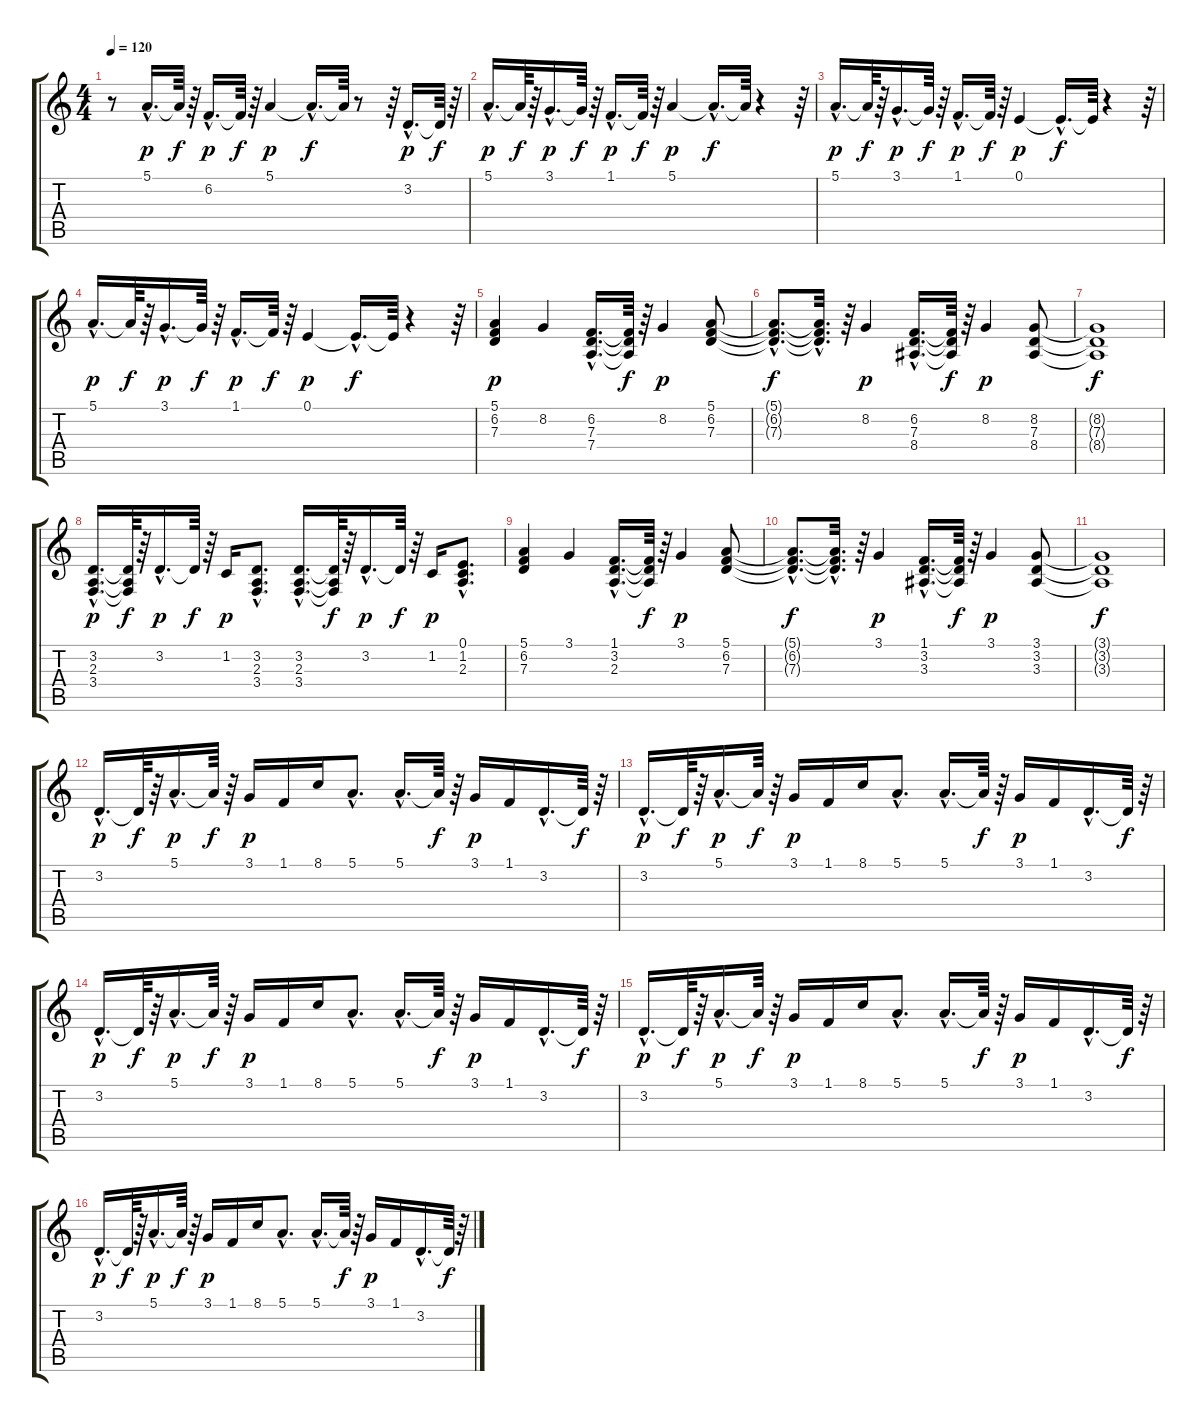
\track "" {instrument synthstrings2}
\staff {score tabs}
\tuning (E4 B3 G3 D3 A2 E2) {hide}
\ts (4 4)
\tempo 120
\clef g2
\ks c
r.8{dy f} 5.1{hac}.16{d dy p} 5.1{t}.64{dy f} r.64 6.2{hac}.16{d dy p} 6.2{t}.64{dy f} r.64 5.1.4{dy p} 5.1{hac t}.16{d dy f} 5.1{t}.64 r.8 r.64 3.2{hac}.16{d dy p} 3.2{t}.64{dy f} r.64 |
5.1{hac}.16{d dy p} 5.1{t}.64{dy f} r.64 3.1{hac}.16{d dy p} 3.1{t}.64{dy f} r.64 1.1{hac}.16{d dy p} 1.1{t}.64{dy f} r.64 5.1.4{dy p} 5.1{hac t}.16{d dy f} 5.1{t}.64 r.4 r.64 |
5.1{hac}.16{d dy p} 5.1{t}.64{dy f} r.64 3.1{hac}.16{d dy p} 3.1{t}.64{dy f} r.64 1.1{hac}.16{d dy p} 1.1{t}.64{dy f} r.64 0.1.4{dy p} 0.1{hac t}.16{d dy f} 0.1{t}.64 r.4 r.64 |
5.1{hac}.16{d dy p} 5.1{t}.64{dy f} r.64 3.1{hac}.16{d dy p} 3.1{t}.64{dy f} r.64 1.1{hac}.16{d dy p} 1.1{t}.64{dy f} r.64 0.1.4{dy p} 0.1{hac t}.16{d dy f} 0.1{t}.64 r.4 r.64 |
(5.1 6.2 7.3).4{dy p} 8.2.4 (6.2{hac} 7.3{hac} 7.4{hac}).16{d} (6.2{t} 7.3{t} 7.4{t}).64{dy f} r.64 8.2.4{dy p} (5.1 6.2 7.3).8 |
(5.1{hac t} 6.2{hac t} 7.3{hac t}).8{d dy f} (5.1{hac t} 6.2{hac t} 7.3{hac t}).32{d} r.64 8.2.4{dy p} (6.2{hac} 7.3{hac} 8.4{hac}).16{d} (6.2{t} 7.3{t} 8.4{t}).64{dy f} r.64 8.2.4{dy p} (8.2 7.3 8.4).8 |
(8.2{t} 7.3{t} 8.4{t}).1{dy f} |
(3.2{hac} 2.3{hac} 3.4{hac}).16{d dy p} (3.2{t} 2.3{t} 3.4{t}).64{dy f} r.64 3.2{hac}.16{d dy p} 3.2{t}.64{dy f} r.64 1.2.16{dy p} (3.2{hac} 2.3{hac} 3.4{hac}).8{d} (3.2{hac} 2.3{hac} 3.4{hac}).16{d} (3.2{t} 2.3{t} 3.4{t}).64{dy f} r.64 3.2{hac}.16{d dy p} 3.2{t}.64{dy f} r.64 1.2.16{dy p} (0.1{hac} 1.2{hac} 2.3{hac}).8{d} |
(5.1 6.2 7.3).4 3.1.4 (1.1{hac} 3.2{hac} 2.3{hac}).16{d} (1.1{t} 3.2{t} 2.3{t}).64{dy f} r.64 3.1.4{dy p} (5.1 6.2 7.3).8 |
(5.1{hac t} 6.2{hac t} 7.3{hac t}).8{d dy f} (5.1{hac t} 6.2{hac t} 7.3{hac t}).32{d} r.64 3.1.4{dy p} (1.1{hac} 3.2{hac} 3.3{hac}).16{d} (1.1{t} 3.2{t} 3.3{t}).64{dy f} r.64 3.1.4{dy p} (3.1 3.2 3.3).8 |
(3.1{t} 3.2{t} 3.3{t}).1{dy f} |
3.2{hac}.16{d dy p} 3.2{t}.64{dy f} r.64 5.1{hac}.16{d dy p} 5.1{t}.64{dy f} r.64 3.1.16{dy p} 1.1.16 8.1.16 5.1{hac}.8{d} 5.1{hac}.16{d} 5.1{t}.64{dy f} r.64 3.1.16{dy p} 1.1.16 3.2{hac}.16{d} 3.2{t}.64{dy f} r.64 |
3.2{hac}.16{d dy p} 3.2{t}.64{dy f} r.64 5.1{hac}.16{d dy p} 5.1{t}.64{dy f} r.64 3.1.16{dy p} 1.1.16 8.1.16 5.1{hac}.8{d} 5.1{hac}.16{d} 5.1{t}.64{dy f} r.64 3.1.16{dy p} 1.1.16 3.2{hac}.16{d} 3.2{t}.64{dy f} r.64 |
3.2{hac}.16{d dy p} 3.2{t}.64{dy f} r.64 5.1{hac}.16{d dy p} 5.1{t}.64{dy f} r.64 3.1.16{dy p} 1.1.16 8.1.16 5.1{hac}.8{d} 5.1{hac}.16{d} 5.1{t}.64{dy f} r.64 3.1.16{dy p} 1.1.16 3.2{hac}.16{d} 3.2{t}.64{dy f} r.64 |
3.2{hac}.16{d dy p} 3.2{t}.64{dy f} r.64 5.1{hac}.16{d dy p} 5.1{t}.64{dy f} r.64 3.1.16{dy p} 1.1.16 8.1.16 5.1{hac}.8{d} 5.1{hac}.16{d} 5.1{t}.64{dy f} r.64 3.1.16{dy p} 1.1.16 3.2{hac}.16{d} 3.2{t}.64{dy f} r.64 |
3.2{hac}.16{d dy p} 3.2{t}.64{dy f} r.64 5.1{hac}.16{d dy p} 5.1{t}.64{dy f} r.64 3.1.16{dy p} 1.1.16 8.1.16 5.1{hac}.8{d} 5.1{hac}.16{d} 5.1{t}.64{dy f} r.64 3.1.16{dy p} 1.1.16 3.2{hac}.16{d} 3.2{t}.64{dy f} r.64
